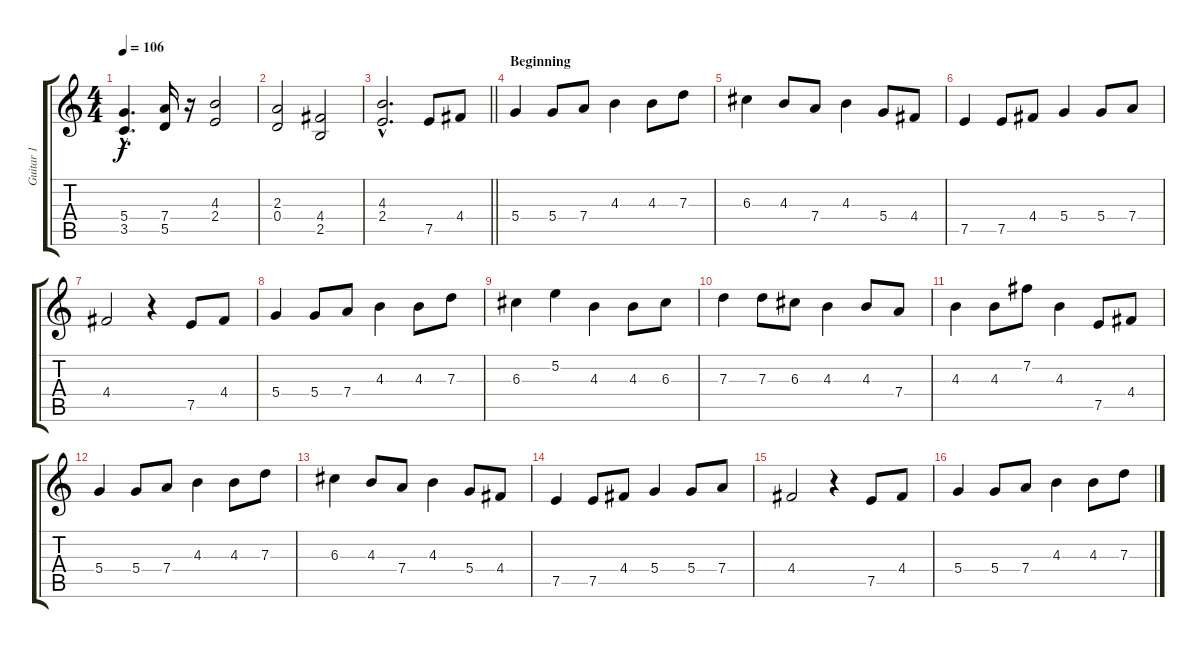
\track ("Guitar 1" "Guitar 1") {instrument distortionguitar}
\staff {score tabs}
\tuning (E4 B3 G3 D3 A2 E2) {hide}
\ts (4 4)
\tempo 106
\clef g2
\ks c
(5.4{hac} 3.5{hac}).4{d dy f} (7.4 5.5).16 r.16 (4.3 2.4).2 |
(2.3 0.4).2 (4.4 2.5).2 |
\barLineRight lightlight
(4.3{hac} 2.4{hac}).2{d} 7.5.8{instrument distortionguitar} 4.4.8 |
\section ("" "Beginning")
5.4.4 5.4.8 7.4.8 4.3.4 4.3.8 7.3.8 |
6.3.4 4.3.8 7.4.8 4.3.4 5.4.8 4.4.8 |
7.5.4 7.5.8 4.4.8 5.4.4 5.4.8 7.4.8 |
4.4.2 r.4 7.5.8 4.4.8 |
5.4.4 5.4.8 7.4.8 4.3.4 4.3.8 7.3.8 |
6.3.4 5.2.4 4.3.4 4.3.8 6.3.8 |
7.3.4 7.3.8 6.3.8 4.3.4 4.3.8 7.4.8 |
4.3.4 4.3.8 7.2.8 4.3.4 7.5.8 4.4.8 |
5.4.4 5.4.8 7.4.8 4.3.4 4.3.8 7.3.8 |
6.3.4 4.3.8 7.4.8 4.3.4 5.4.8 4.4.8 |
7.5.4 7.5.8 4.4.8 5.4.4 5.4.8 7.4.8 |
4.4.2 r.4 7.5.8 4.4.8 |
5.4.4 5.4.8 7.4.8 4.3.4 4.3.8 7.3.8
